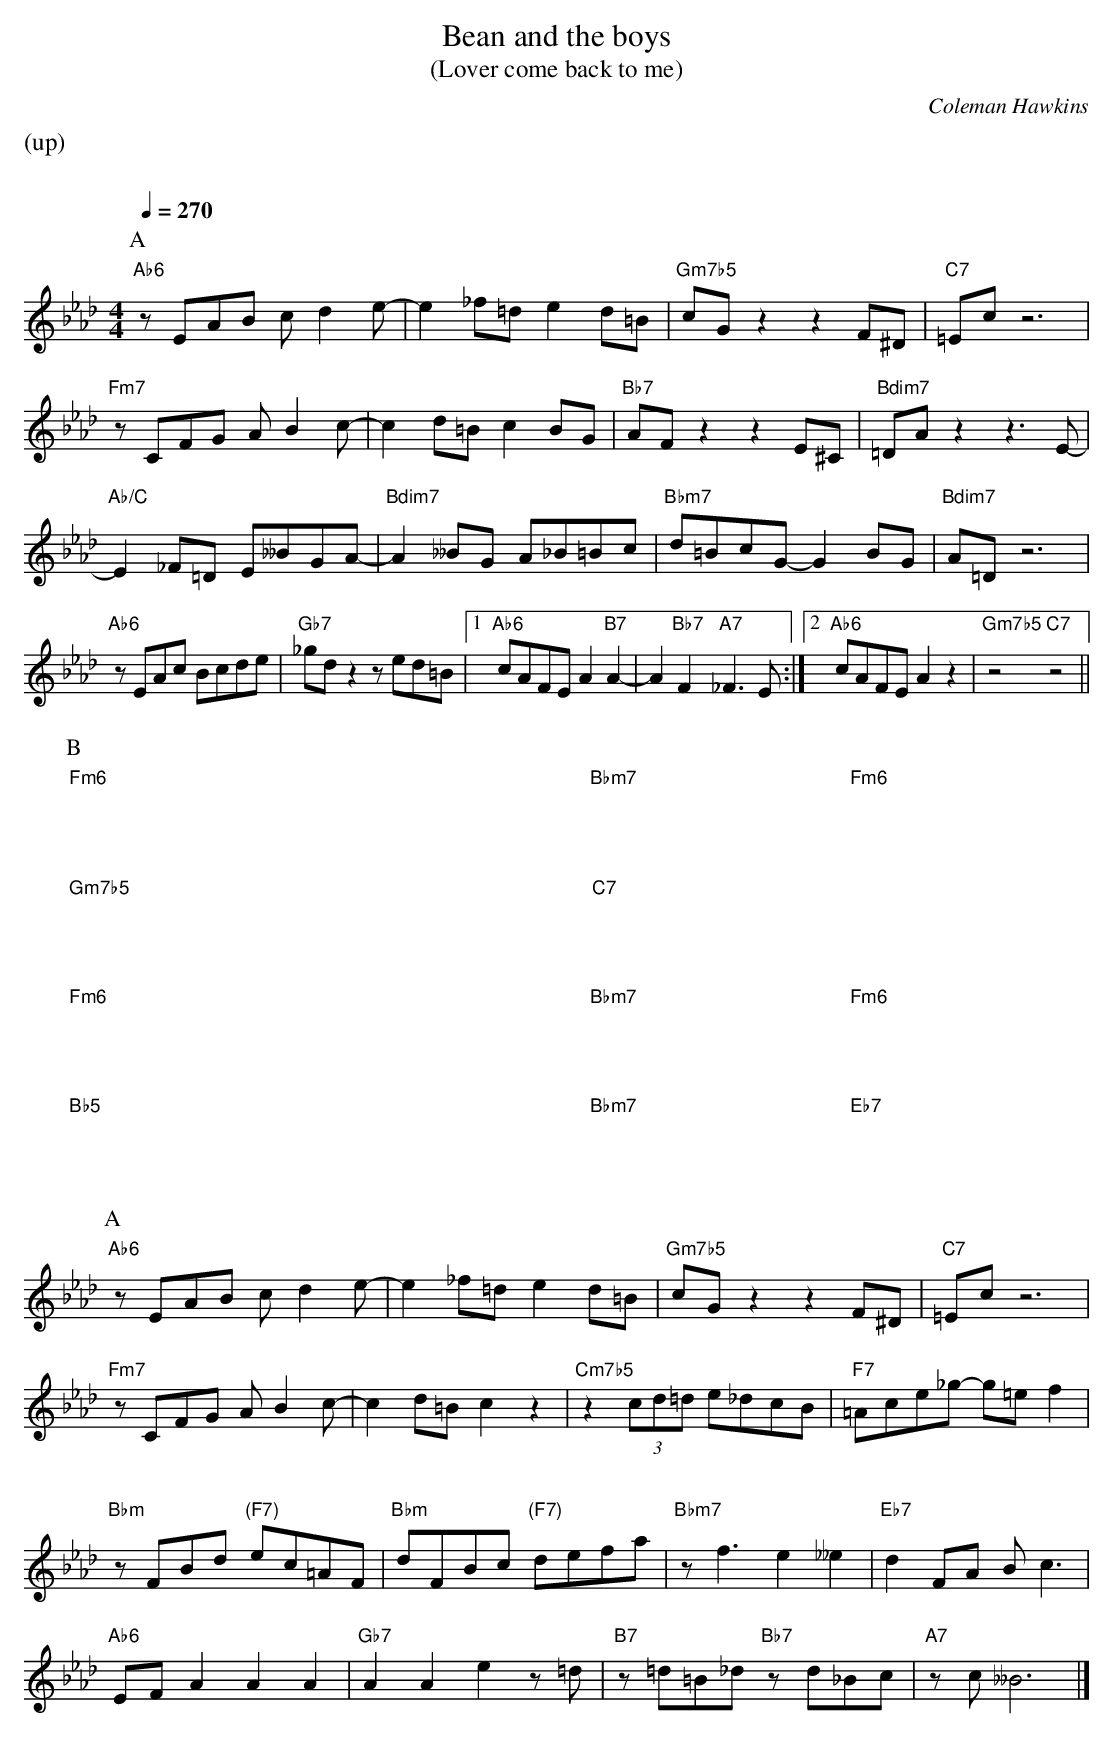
X:1
T:Bean and the boys
T:(Lover come back to me)
M:4/4
L:1/8
C:Coleman Hawkins
Q:1/4=270
%%staves (chords melody)
K:Ab
%%text (up)
%%vskip 20
P:A
"Ab6"zEAB cd2e- | e2_f=d e2d=B | "Gm7b5"cGz2 z2F^D | "C7"=Ecz6 |
"Fm7"zCFG AB2c- | c2d=B c2BG | "Bb7"AFz2 z2E^C | "Bdim7"=DAz2 z3E- |
"Ab/C"E2_F=D E__BGA- | "Bdim7"A2__BG A_B=Bc | "Bbm7"d=BcG- G2BG | "Bdim7"A=Dz6 |
"Ab6"zEAc Bcde | "Gb7"_gdz2 zed=B |[1 "Ab6"cAFE A2"B7"A2- | A2"Bb7"F2"A7"_F3E :|[2 "Ab6"cAFE A2z2 | "Gm7b5"z4"C7"z4 ||
P:B
"Fm6"x4 x4 | x4 x4 | "Bbm7"x4 x4 | "Fm6"x4 x4 |
"Gm7b5"x4 x4 | x4 x4 | "C7"x4 x4 | x4 x4 |
"Fm6"x4 x4 | x4 x4 | "Bbm7"x4 x4 | "Fm6"x4 x4 |
"Bb5"x4 x4 | x4 x4 | "Bbm7"x4 x4 | "Eb7"x4 x4 |
P:A
"Ab6"zEAB cd2e- | e2_f=d e2d=B | "Gm7b5"cGz2 z2F^D | "C7"=Ecz6 |
"Fm7"zCFG AB2c- | c2d=B c2z2 | "Cm7b5"z2(3cd=d e_dcB | "F7"=Ace_g- g=ef2 |
"Bbm"zFBd "(F7)"ec=AF | "Bbm"dFBc "(F7)"defa | "Bbm7"zf3e2__e2 | "Eb7"d2FA Bc3 |
"Ab6"EFA2 A2A2 | "Gb7"A2A2 e2z=d | "B7"z=d=B_d "Bb7"zd_Bc | "A7"zc__B6 |]
